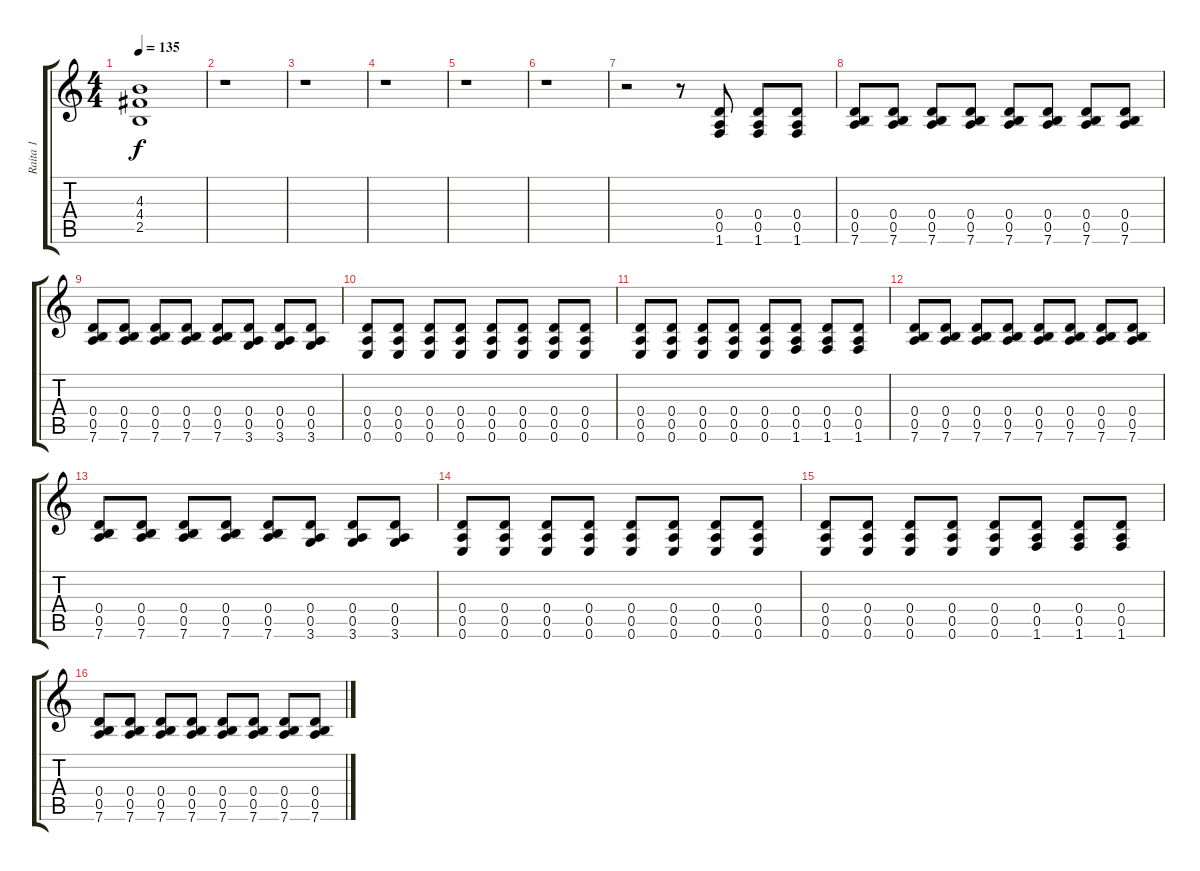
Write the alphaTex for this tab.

\track ("Raita 1" "Raita 1") {instrument distortionguitar}
\staff {score tabs}
\tuning (E4 B3 G3 D3 A2 E2) {hide}
\ts (4 4)
\tempo 135
\clef g2
\ks c
(4.3{t} 4.4{t} 2.5{t}).1{dy f} |
r.1 |
r.1 |
r.1 |
r.1 |
r.1 |
r.2 r.8 (0.4 0.5 1.6).8{volume 10} (0.4 0.5 1.6).8 (0.4 0.5 1.6).8 |
(0.4 0.5 7.6).8 (0.4 0.5 7.6).8 (0.4 0.5 7.6).8 (0.4 0.5 7.6).8 (0.4 0.5 7.6).8 (0.4 0.5 7.6).8 (0.4 0.5 7.6).8 (0.4 0.5 7.6).8 |
(0.4 0.5 7.6).8 (0.4 0.5 7.6).8 (0.4 0.5 7.6).8 (0.4 0.5 7.6).8 (0.4 0.5 7.6).8 (0.4 0.5 3.6).8 (0.4 0.5 3.6).8 (0.4 0.5 3.6).8 |
(0.4 0.5 0.6).8 (0.4 0.5 0.6).8 (0.4 0.5 0.6).8 (0.4 0.5 0.6).8 (0.4 0.5 0.6).8 (0.4 0.5 0.6).8 (0.4 0.5 0.6).8 (0.4 0.5 0.6).8 |
(0.4 0.5 0.6).8 (0.4 0.5 0.6).8 (0.4 0.5 0.6).8 (0.4 0.5 0.6).8 (0.4 0.5 0.6).8 (0.4 0.5 1.6).8 (0.4 0.5 1.6).8 (0.4 0.5 1.6).8 |
(0.4 0.5 7.6).8 (0.4 0.5 7.6).8 (0.4 0.5 7.6).8 (0.4 0.5 7.6).8 (0.4 0.5 7.6).8 (0.4 0.5 7.6).8 (0.4 0.5 7.6).8 (0.4 0.5 7.6).8 |
(0.4 0.5 7.6).8 (0.4 0.5 7.6).8 (0.4 0.5 7.6).8 (0.4 0.5 7.6).8 (0.4 0.5 7.6).8 (0.4 0.5 3.6).8 (0.4 0.5 3.6).8 (0.4 0.5 3.6).8 |
(0.4 0.5 0.6).8 (0.4 0.5 0.6).8 (0.4 0.5 0.6).8 (0.4 0.5 0.6).8 (0.4 0.5 0.6).8 (0.4 0.5 0.6).8 (0.4 0.5 0.6).8 (0.4 0.5 0.6).8 |
(0.4 0.5 0.6).8 (0.4 0.5 0.6).8 (0.4 0.5 0.6).8 (0.4 0.5 0.6).8 (0.4 0.5 0.6).8 (0.4 0.5 1.6).8 (0.4 0.5 1.6).8 (0.4 0.5 1.6).8 |
(0.4 0.5 7.6).8 (0.4 0.5 7.6).8 (0.4 0.5 7.6).8 (0.4 0.5 7.6).8 (0.4 0.5 7.6).8 (0.4 0.5 7.6).8 (0.4 0.5 7.6).8 (0.4 0.5 7.6).8
